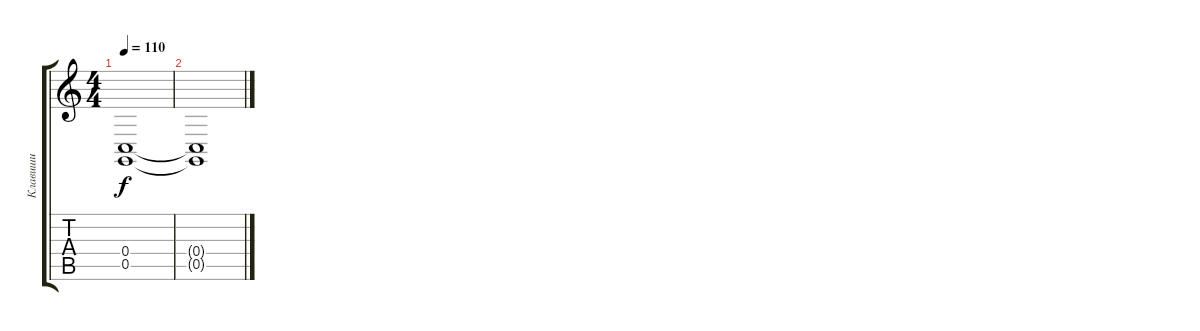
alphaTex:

\track ("Клавиши" "Клавиши") {instrument electricgrandpiano}
\staff {score tabs}
\tuning (D4 A3 F3 C3 G2 C2) {hide}
\ts (4 4)
\tempo 110
\clef g2
\ks c
(0.4 0.5).1{dy f} |
(0.4{t} 0.5{t}).1
